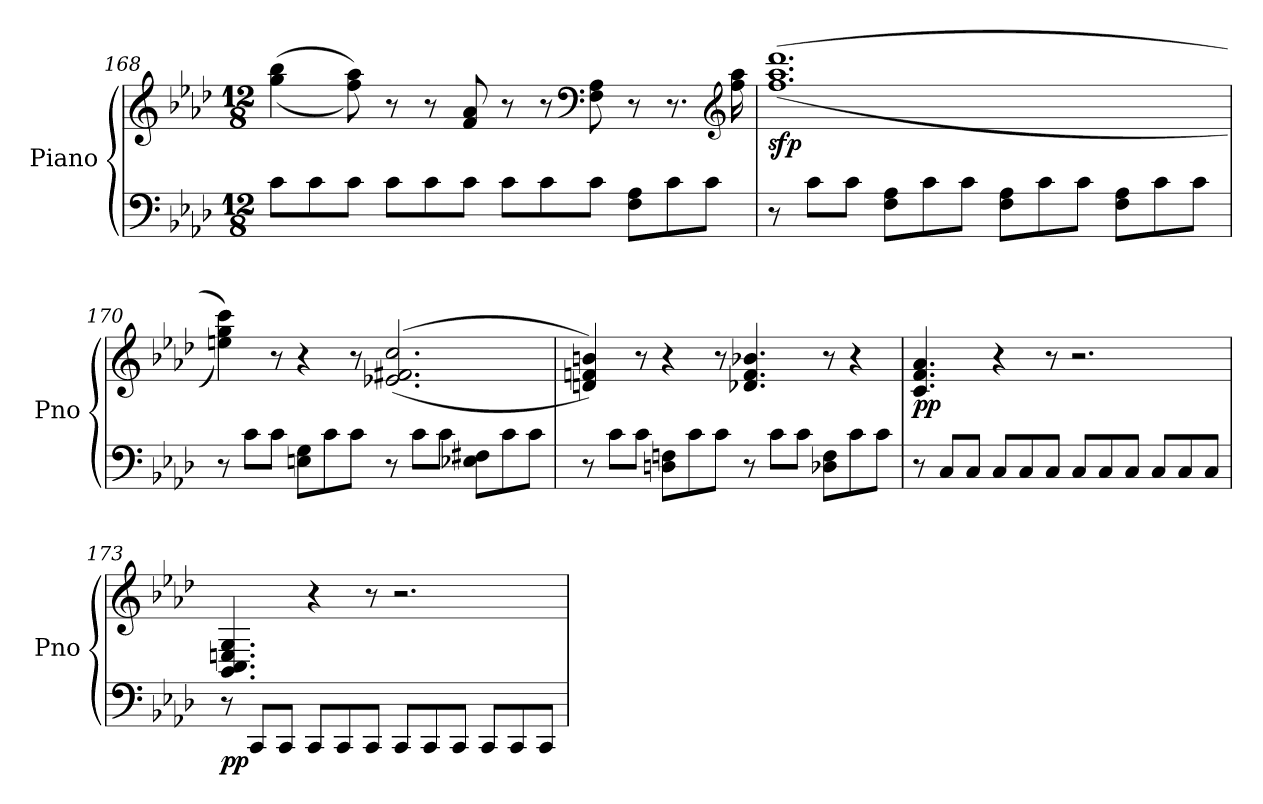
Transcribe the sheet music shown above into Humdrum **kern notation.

**kern	**kern	**dynam
*part1	*part1	*part1
*staff2	*staff1	*staff1/2
*I"Piano	*	*
*I'Pno	*	*
!!LO:LB:g=z
*clefF4	*clefG2	*
*k[b-e-a-d-]	*k[b-e-a-d-]	*
*A-:	*A-:	*
*M12/8	*M12/8	*
=168	=168	=168
8c\L	(>(>4gg\ 4bb-\	.
8c\	.	.
8c\J	8ff\ 8aa-\))	.
8c\L	8r	.
8c\	8r	.
8c\J	8f/ 8a-/	.
8c\L	8r	.
8c\	8r	.
*	*clefF4	*
8c\J	8F\ 8A-\	.
8F\ 8A-\L	8r	.
8c\	8.r	.
8c\J	.	.
*	*clefG2	*
.	16ff\ 16aa-\	.
=169	=169	=169
!	!	!LO:DY:b
8r	(>(>1.ff 1.aa- 1.ddd-	sfp
8c\L	.	.
8c\J	.	.
8F\ 8A-\L	.	.
8c\	.	.
8c\J	.	.
8F\ 8A-\L	.	.
8c\	.	.
8c\J	.	.
8F\ 8A-\L	.	.
8c\	.	.
8c\J	.	.
!!LO:PB:g=z
=170	=170	=170
8r	4een\ 4gg\ 4ccc\))	.
8c\L	.	.
8c\J	8r	.
8En\ 8G\L	4r	.
8c\	.	.
8c\J	8r	.
8r	(<(<2.e-X/ 2.f#X/ 2.cc/	.
8c\L	.	.
8c\J	.	.
8E-X\ 8F#X\L	.	.
8c\	.	.
8c\J	.	.
=171	=171	=171
8r	4dn/ 4fn/ 4bn/))	.
8c\L	.	.
8c\J	8r	.
8Dn\ 8Fn\L	4r	.
8c\	.	.
8c\J	8r	.
8r	4.d-X/ 4.f/ 4.b-X/	.
8c\L	.	.
8c\J	.	.
8D-X\ 8F\L	8r	.
8c\	4r	.
8c\J	.	.
!!LO:LB:g=z
=172	=172	=172
!	!	!LO:DY:b
8r	4.c/ 4.f/ 4.a-/	pp
8C/L	.	.
8C/J	.	.
8C/L	4r	.
8C/	.	.
8C/J	8r	.
8C/L	2.r	.
8C/	.	.
8C/J	.	.
8C/L	.	.
8C/	.	.
8C/J	.	.
=173	=173	=173
!	!	!LO:DY:b=2
8r	4.BB-/ 4.C/ 4.En/ 4.G/	pp
8CC/L	.	.
8CC/J	.	.
8CC/L	4r	.
8CC/	.	.
8CC/J	8r	.
8CC/L	2.r	.
8CC/	.	.
8CC/J	.	.
8CC/L	.	.
8CC/	.	.
8CC/J	.	.
=	=	=
*-	*-	*-
